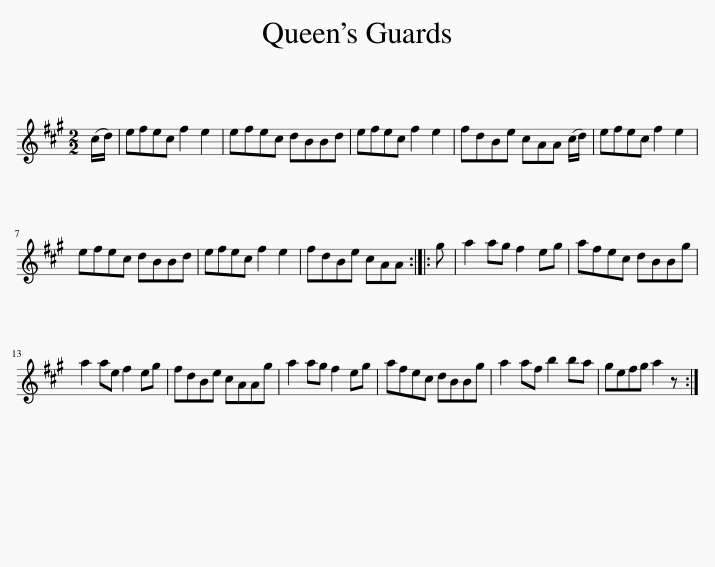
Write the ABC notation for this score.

X:1
L:1/8
M:2/2
I:linebreak $
K:A
V:1 treble
V:1
 (c/d/) | efec f2 e2 | efec dBBd | efec f2 e2 | fdBe cAA (c/d/) | %5
 efec f2 e2 |$ efec dBBd | efec f2 e2 | fdBe cAA :: g | %10
 a2 ag f2 eg | afec dBBg |$ a2 ae f2 eg | fdBe cAAg | a2 ag f2 eg | %15
 afec dBBg | a2 af b2 ba | gefg a2 z :| %18
